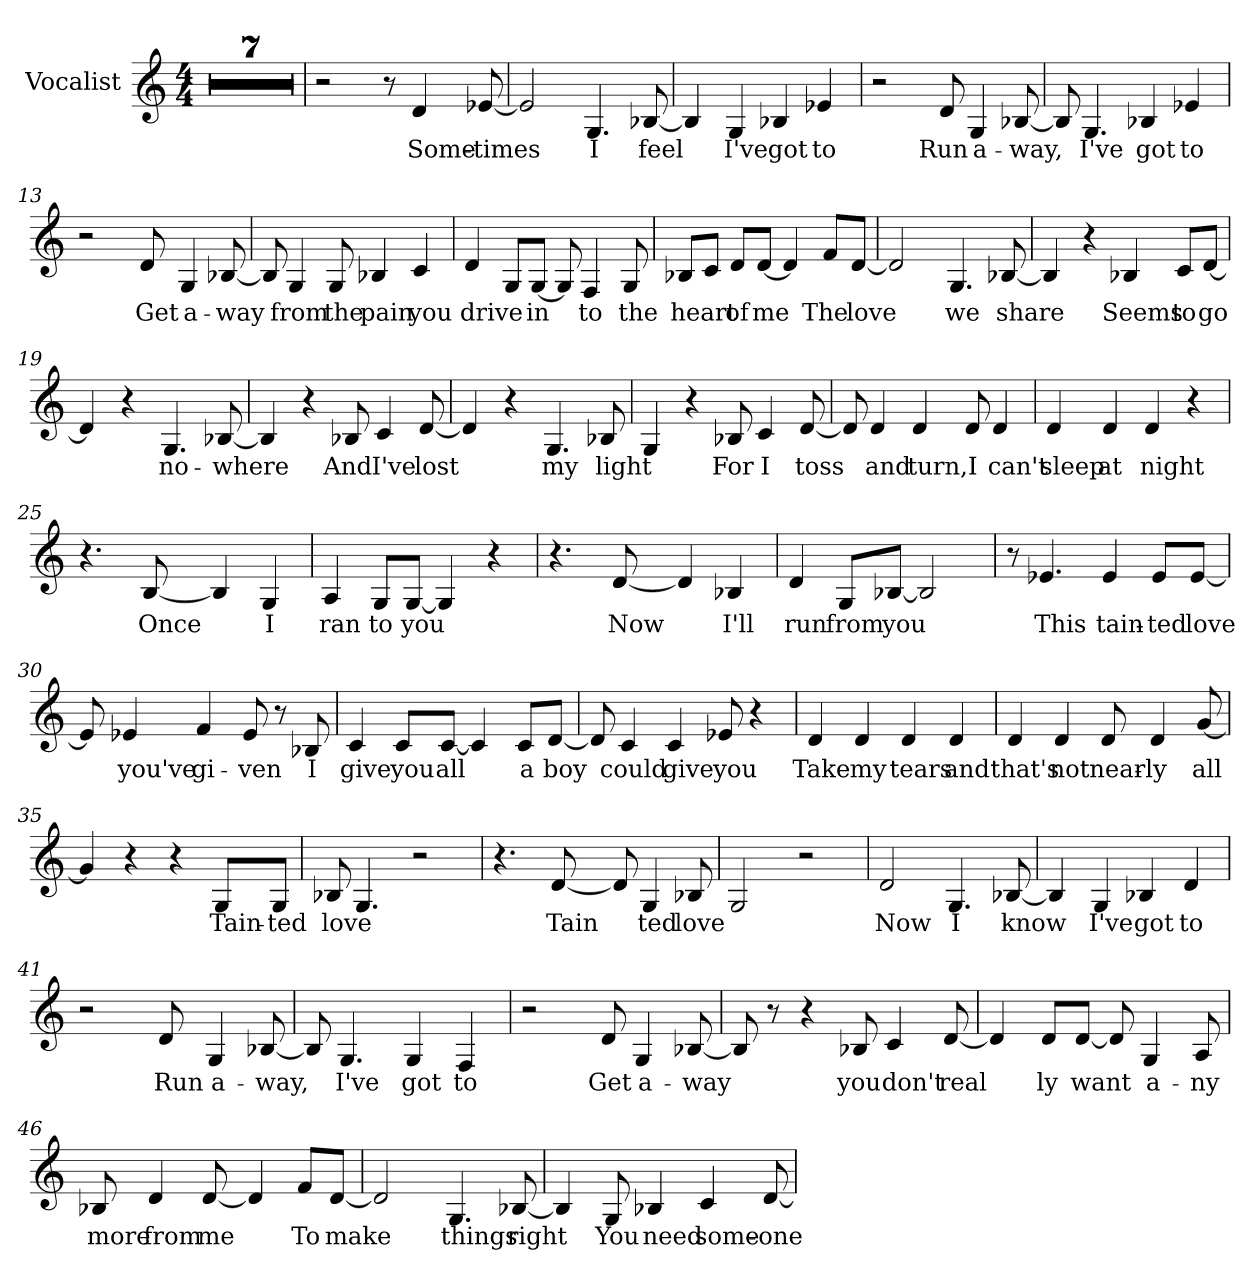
**kern	**text
*part1	*part1
*staff1	*staff1
*I"Vocalist	*
*clefG2	*
*M4/4	*
=1	=1
*clefG2	*
*M4/4	*
1r	.
=2	=2
1r	.
=3	=3
1r	.
=4	=4
1r	.
=5	=5
1r	.
=6	=6
1r	.
=7	=7
1r	.
=8	=8
2r	.
8r	.
4d	Some-
[8e-X	-times
=9	=9
2e-]	_
4.G	I
[8B-X	feel
=10	=10
4B-]	_
4G	I've
4B-X	got
4e-X	to
=11	=11
2r	.
8d	Run
4G	a-
[8B-X	-way,
=12	=12
8B-]	_
4.G	I've
4B-X	got
4e-X	to
=13	=13
2r	.
8d	Get
4G	a-
[8B-X	-way
=14	=14
8B-]	_
4G	from
8G	the
4B-X	pain
4c	you
=15	=15
4d	drive
8G/L	_
[8G/J	in-
8G]	_
4F	-to
8G	the
=16	=16
8B-X/L	heart
8c/J	_
8d/L	of
[8d/J	me
4d]	_
8f/L	The
[8d/J	love
=17	=17
2d]	_
4.G	we
[8B-X	share
=18	=18
4B-]	_
4r	.
4B-X	Seems
8c/L	to
[8d/J	go
=19	=19
4d]	_
4r	.
4.G	no-
[8B-X	-where
=20	=20
4B-]	_
4r	.
8B-X	And
4c	I've
[8d	lost
=21	=21
4d]	_
4r	.
4.G	my
8B-X	light
=22	=22
4G	_
4r	.
8B-X	For
4c	I
[8d	toss
=23	=23
8d]	_
4d	and
4d	turn,
8d	I
4d	can't
=24	=24
4d	sleep
4d	at
4d	night
4r	.
=25	=25
4.r	.
[8B	Once
4B]	_
4G	I
=26	=26
4A	ran
8G/L	to
[8G/J	you
4G]	_
4r	.
=27	=27
4.r	.
[8d	Now
4d]	_
4B-X	I'll
=28	=28
4d	run
8G/L	from
[8B-X/J	you
2B-]	_
=29	=29
8r	.
4.e-X	This
4e-	tain-
8e-/L	-ted
[8e-/J	love
=30	=30
8e-]	_
4e-X	you've
4f	gi-
8e-	-ven
8r	.
8B-X	I
=31	=31
4c	give
8c/L	you
[8c/J	all
4c]	_
8c/L	a
[8d/J	boy
=32	=32
8d]	_
4c	could
4c	give
8e-X	you
4r	.
=33	=33
4d	Take
4d	my
4d	tears
4d	and
=34	=34
4d	that's
4d	not
8d	near-
4d	-ly
[8g	all
=35	=35
4g]	_
4r	.
4r	.
8G/L	Tain-
8G/J	-ted
=36	=36
8B-X	love
4.G	_
2r	.
=37	=37
4.r	.
[8d	Tain-
8d]	_
4G	-ted
8B-X	love
=38	=38
2G	_
2r	.
=39	=39
2d	Now
4.G	I
[8B-X	know
=40	=40
4B-]	_
4G	I've
4B-X	got
4d	to
=41	=41
2r	.
8d	Run
4G	a-
[8B-X	-way,
=42	=42
8B-]	_
4.G	I've
4G	got
4F	to
=43	=43
2r	.
8d	Get
4G	a-
[8B-X	-way
=44	=44
8B-]	_
8r	.
4r	.
8B-X	you
4c	don't
[8d	real-
=45	=45
4d]	_
8d/L	-ly
[8d/J	want
8d]	_
4G	a-
8A	-ny
=46	=46
8B-X	more
4d	from
[8d	me
4d]	_
8f/L	To
[8d/J	make
=47	=47
2d]	_
4.G	things
[8B-X	right
=48	=48
4B-]	_
8G	You
4B-X	need
4c	some-
[8d	-one
=	=
*-	*-
